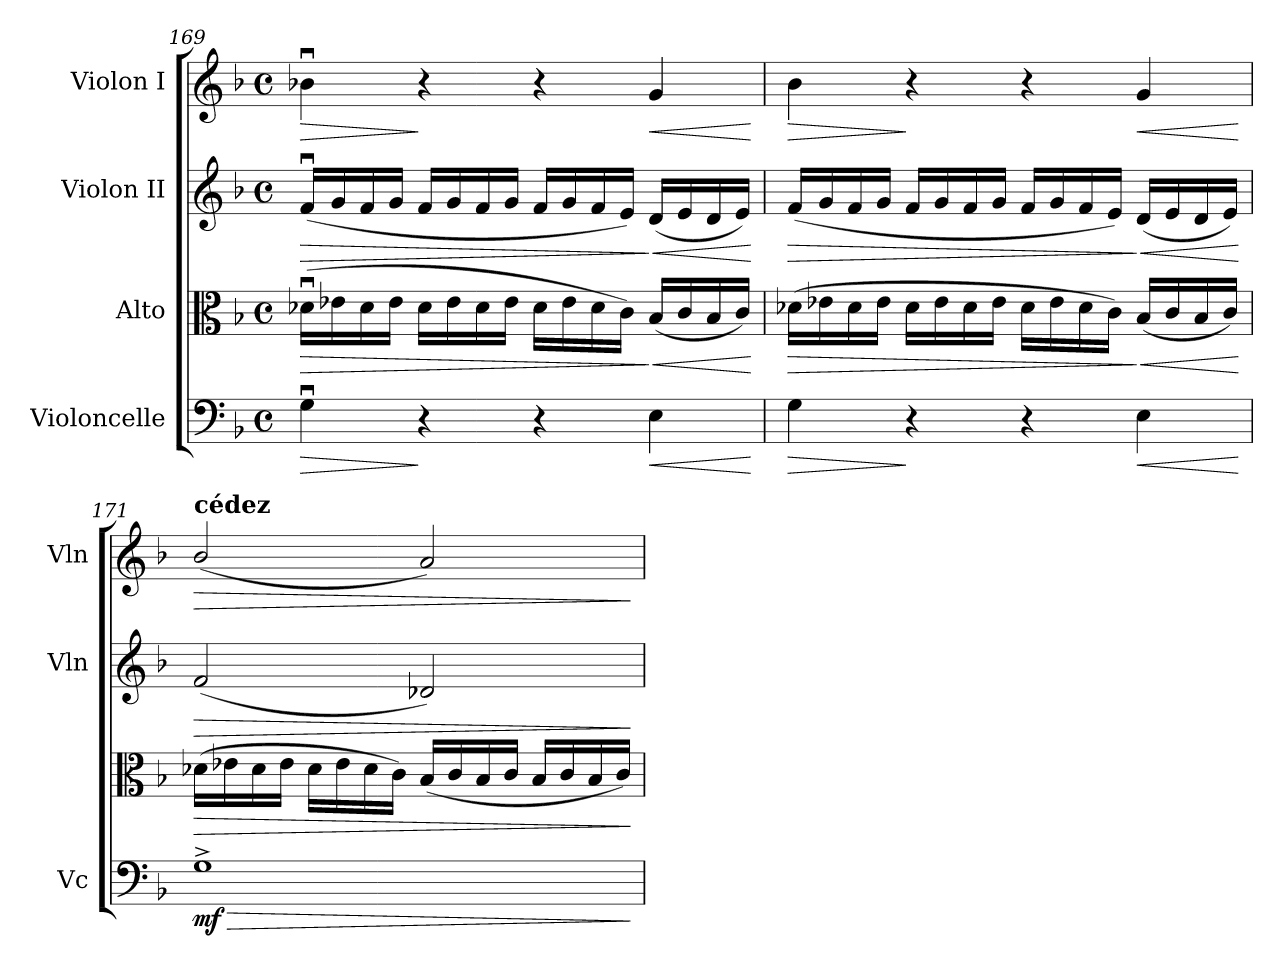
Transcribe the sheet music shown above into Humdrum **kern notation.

**kern	**dynam	**kern	**dynam	**kern	**dynam	**kern	**dynam
*part4	*part4	*part3	*part3	*part2	*part2	*part1	*part1
*staff4	*staff4	*staff3	*staff3	*staff2	*staff2	*staff1	*staff1
*I"Violoncelle	*	*I"Alto	*	*I"Violon II	*	*I"Violon I	*
*I'Vc	*	*	*	*I'Vln	*	*I'Vln	*
*clefF4	*	*clefC3	*	*clefG2	*	*clefG2	*
*k[b-]	*	*k[b-]	*	*k[b-]	*	*k[b-]	*
*M4/4	*	*M4/4	*	*M4/4	*	*M4/4	*
*met(c)	*	*met(c)	*	*met(c)	*	*met(c)	*
=169	=169	=169	=169	=169	=169	=169	=169
!	!LO:HP:b	!	!LO:HP:b	!	!LO:HP:b	!	!LO:HP:b
4Gu\	>	(>16d-Xu\LL	>	(<16fu/LL	>	4b-Xu\	>
.	.	16e-X\	.	16g/	.	.	.
.	.	16d-\	.	16f/	.	.	.
.	.	16e-\JJ	.	16g/JJ	.	.	.
4r	]	16d-\LL	.	16f/LL	.	4r	]
.	.	16e-\	.	16g/	.	.	.
.	.	16d-\	.	16f/	.	.	.
.	.	16e-\JJ	.	16g/JJ	.	.	.
4r	.	16d-\LL	.	16f/LL	.	4r	.
.	.	16e-\	.	16g/	.	.	.
.	.	16d-\	.	16f/	.	.	.
.	.	16c\JJ)	.	16e/JJ)	.	.	.
!	!LO:HP:b	!	!LO:HP:n=1:b	!	!LO:HP:n=1:b	!	!LO:HP:b
4E\	<	(<16B-/LL	] <	(<16d/LL	] <	4g/	<
.	.	16c/	.	16e/	.	.	.
.	.	16B-/	.	16d/	.	.	.
.	.	16c/JJ)	.	16e/JJ)	.	.	.
.	[	.	[	.	[	.	[
=170	=170	=170	=170	=170	=170	=170	=170
!	!LO:HP:b	!	!LO:HP:b	!	!LO:HP:b	!	!LO:HP:b
4G\	>	(>16d-X\LL	>	(<16f/LL	>	4b-\	>
.	.	16e-X\	.	16g/	.	.	.
.	.	16d-\	.	16f/	.	.	.
.	.	16e-\JJ	.	16g/JJ	.	.	.
4r	]	16d-\LL	.	16f/LL	.	4r	]
.	.	16e-\	.	16g/	.	.	.
.	.	16d-\	.	16f/	.	.	.
.	.	16e-\JJ	.	16g/JJ	.	.	.
4r	.	16d-\LL	.	16f/LL	.	4r	.
.	.	16e-\	.	16g/	.	.	.
.	.	16d-\	.	16f/	.	.	.
.	.	16c\JJ)	.	16e/JJ)	.	.	.
!	!LO:HP:b	!	!LO:HP:n=1:b	!	!LO:HP:n=1:b	!	!LO:HP:b
4E\	<	(<16B-/LL	] <	(<16d/LL	] <	4g/	<
.	.	16c/	.	16e/	.	.	.
.	.	16B-/	.	16d/	.	.	.
.	.	16c/JJ)	.	16e/JJ)	.	.	.
.	[	.	[	.	[	.	[
!!LO:LB:g=z
=171	=171	=171	=171	=171	=171	=171	=171
!	!	!	!	!	!	!LO:TX:B:t=cédez	!
!	!LO:HP:b	!	!LO:HP:b	!	!LO:HP:b	!	!LO:HP:b
!	!LO:DY:n=1:b	!	!	!	!	!	!
1G^	> mf	(>16d-X\LL	>	(<2f/	>	(<2b-/	>
.	.	16e-X\	.	.	.	.	.
.	.	16d-\	.	.	.	.	.
.	.	16e-\JJ	.	.	.	.	.
.	.	16d-\LL	.	.	.	.	.
.	.	16e-\	.	.	.	.	.
.	.	16d-\	.	.	.	.	.
.	.	16c\JJ)	.	.	.	.	.
.	.	(<16B-/LL	.	2d-X/)	.	2a/)	.
.	.	16c/	.	.	.	.	.
.	.	16B-/	.	.	.	.	.
.	.	16c/JJ	.	.	.	.	.
.	.	16B-/LL	.	.	.	.	.
.	.	16c/	.	.	.	.	.
.	.	16B-/	.	.	.	.	.
.	.	16c/JJ)	.	.	.	.	.
.	]	.	]	.	]	.	]
=	=	=	=	=	=	=	=
*-	*-	*-	*-	*-	*-	*-	*-
